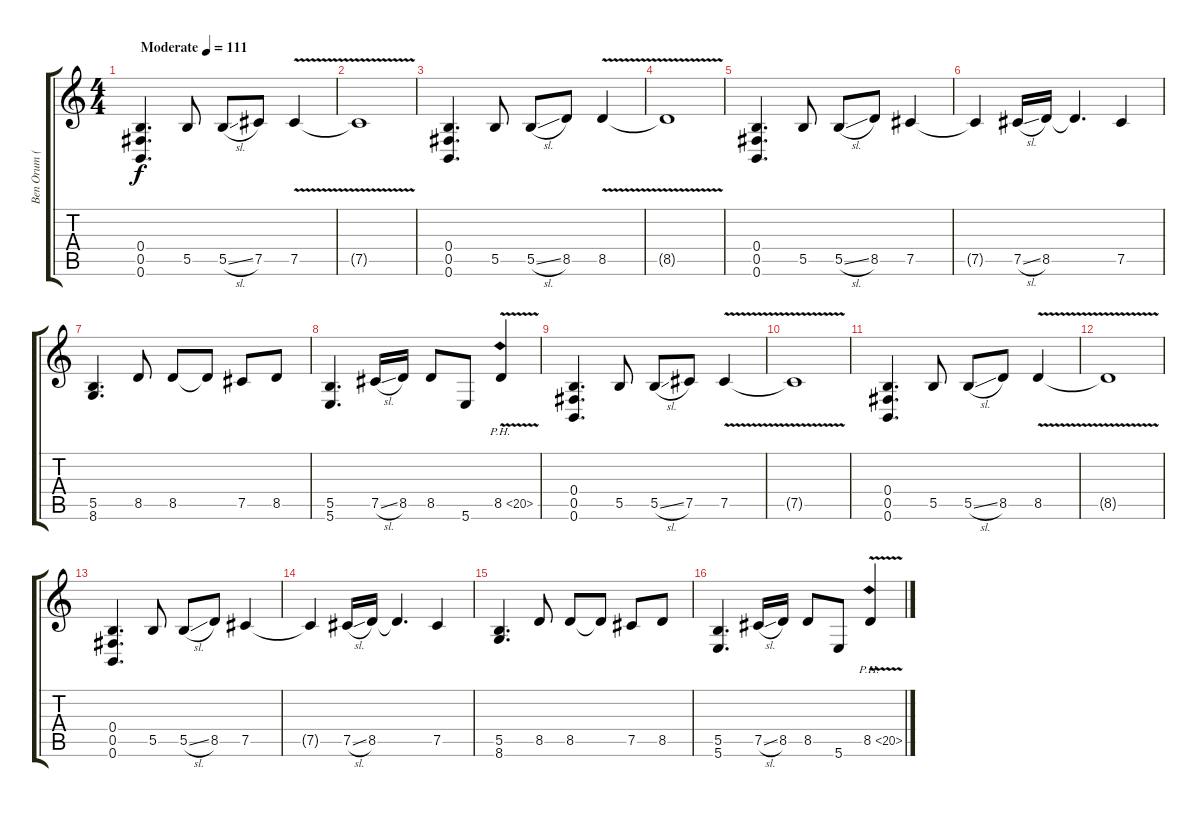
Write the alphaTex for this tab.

\track ("Ben Orum (Guitar)" "Ben Orum (") {instrument overdrivenguitar}
\staff {score tabs}
\tuning (Db4 Ab3 E3 B2 Gb2 B1) {hide}
\ts (4 4)
\tempo (111 "Moderate")
\clef g2
\ks c
(0.4 0.5 0.6).4{d dy f instrument overdrivenguitar} 5.5.8 5.5{sl}.8 7.5.8 7.5{v}.4 |
7.5{t}.1 |
(0.4 0.5 0.6).4{d} 5.5.8 5.5{sl}.8 8.5.8 8.5{v}.4 |
8.5{t}.1 |
(0.4 0.5 0.6).4{d} 5.5.8 5.5{sl}.8 8.5.8 7.5.4 |
7.5{t}.4 7.5{sl}.16 8.5.16 8.5{t}.4{d} 7.5.4 |
(5.5 8.6).4{d} 8.5.8 8.5.8 8.5{t}.8 7.5.8 8.5.8 |
(5.5 5.6).4{d} 7.5{sl}.16 8.5.16 8.5.8 5.6.8 8.5{ph 12 v}.4 |
(0.4 0.5 0.6).4{d} 5.5.8 5.5{sl}.8 7.5.8 7.5{v}.4 |
7.5{t}.1 |
(0.4 0.5 0.6).4{d} 5.5.8 5.5{sl}.8 8.5.8 8.5{v}.4 |
8.5{t}.1 |
(0.4 0.5 0.6).4{d} 5.5.8 5.5{sl}.8 8.5.8 7.5.4 |
7.5{t}.4 7.5{sl}.16 8.5.16 8.5{t}.4{d} 7.5.4 |
(5.5 8.6).4{d} 8.5.8 8.5.8 8.5{t}.8 7.5.8 8.5.8 |
(5.5 5.6).4{d} 7.5{sl}.16 8.5.16 8.5.8 5.6.8 8.5{ph 12 v}.4
